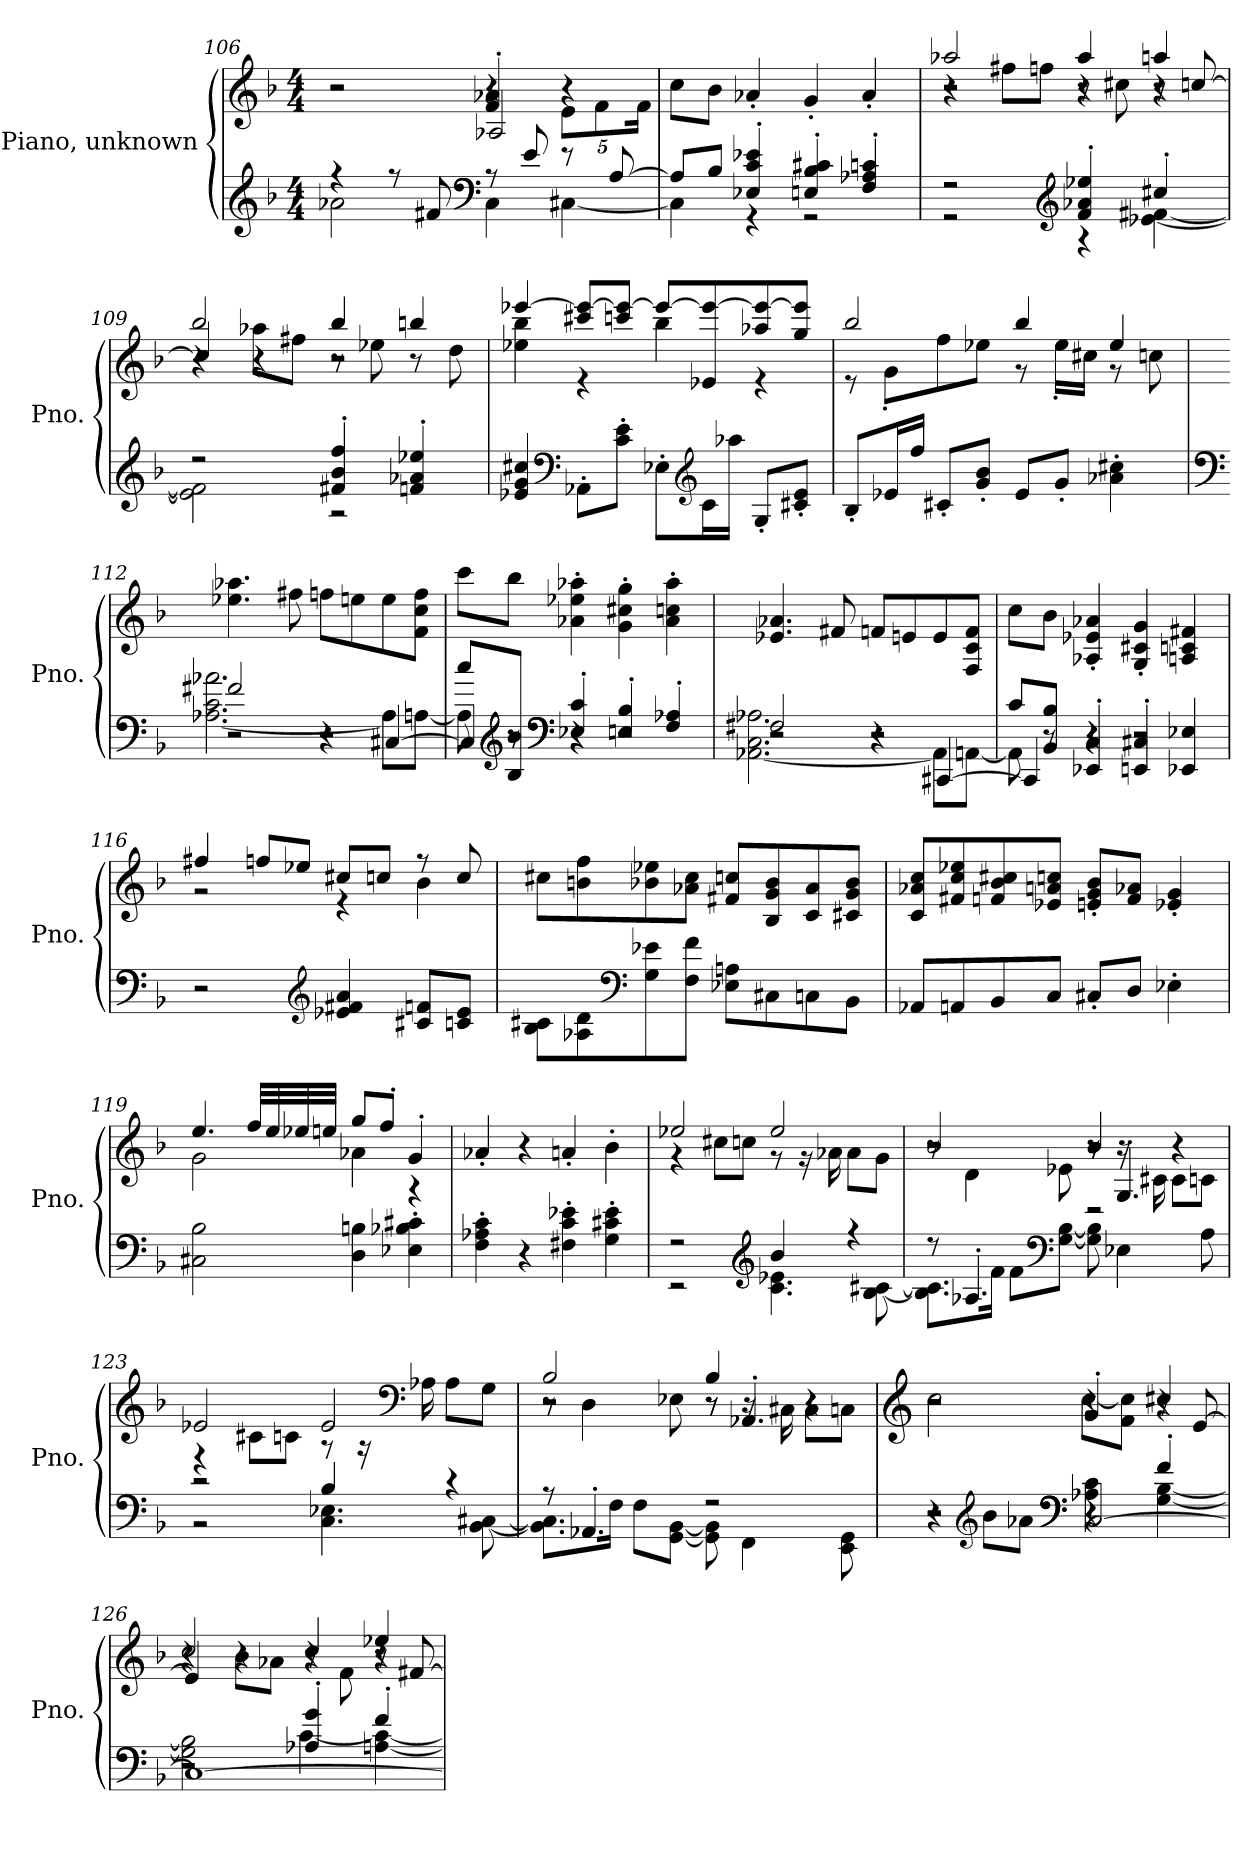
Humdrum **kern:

**kern	**kern
*part1	*part1
*staff2	*staff1
*I"Piano, unknown	*
*I'Pno.	*
!!LO:LB:g=z
*clefG2	*clefG2
*k[b-]	*k[b-]
*M4/4	*M4/4
=106	=106
*^	*^
*	*	*	*^
4r	2a-X\	2r	2r	2r
8r	.	.	.	.
8f#X/	.	.	.	.
*clefF4	*	*	*	*
8r	4C\	4f/' 4a-X/'	4r	2A-X/
8e/	.	.	.	.
*	*	*	*Xbrackettup	*
8r	[4C#X\	4r	10e\L	.
.	.	.	10f\	.
[8A/	.	.	.	.
.	.	.	20f\Jk	.
*	*	*v	*v	*v
=107	=107	=107
8A/L]	4C#\]	8cc\L
8B-/J	.	8b-\J
4E-X/' 4c/' 4e-X/'	4r	4a-X'/
4En/' 4B-/' 4c#X/'	2r	4g'/
4F/' 4A-X/' 4cn/'	.	4a-'/
=108	=108	=108
*	*	*^
*	*	*	*^
2r	2r	2aa-X/	4r	2r
.	.	.	8ff#X\L	.
.	.	.	8ffn\J	.
*clefG2	*	*	*	*
4f/' 4a-X/' 4ee-X/'	4r	4aa-/	8r	4r
.	.	.	8cc#X\	.
4cc#X'/	[4e-X\ [4f#X\	4aan/	4r	8r
.	.	.	.	[8ccn/
!!LO:LB:g=z	!!	!!
=109	=109	=109	=109	=109
2r	2e-\] 2f#\]	2bb-/	4r	4cc/]
.	.	.	8aa-X\L	4r
.	.	.	8ff#X\J	.
4f#X/' 4b-/' 4ff/'	2r	4bb-/	8r	2r
.	.	.	8ee-X\	.
4fn/' 4a-X/' 4ee-X/'	.	4bbn/	8r	.
.	.	.	8dd\	.
*v	*v	*	*	*
*	*	*v	*v
=110	=110	=110
4e-X/ 4g/ 4cc#X/	[4eee-X/	4ee-X\ 4bb-\
*clefF4	*	*
8AA-X'\L	8ccc#X/ 8eee-/_L	4r
8c\' 8e-\'J	8cccn/ 8eee-/_J	.
8E-X'\L	8eee-/L_	4bb-\
*clefG2	*	*
16c\L	8e-X/ 8eee-/_	.
16aa-X\JJ	.	.
8G'/L	8aa-X/ 8eee-/_	4r
8c#X/' 8e-/'J	8gg/ 8eee-/]J	.
=111	=111	=111
8B-'/L	2bb-/	8r
16e-X/L	.	8g'\L
16ff/JJ	.	.
8c#X'/L	.	8ff\
8g/' 8b-/'J	.	8ee-X\J
8e-/L	4bb-/	8r
8g'/J	.	16ee-'\LL
.	.	16cc#X\JJ
4a-X\' 4cc#X\'	4ee-/	8r
.	.	8ccn\
*	*v	*v
!!LO:LB:g=z
=112	=112
*clefF4	*
*^	*
*	*^	*
2f#X/	[2.A-X\ 2.c\ 2.a-X\	2r	4.ee-X\ 4.aa-X\
.	.	.	8ff#X\
2r	.	4r	8ffn\L
.	.	.	8een\
.	8A-\L]	[4C#X/	8ee\
.	[8An\J	.	8f\ 8cc\ 8ff\J
=113	=113	=113	=113
8cc/L	8A\]	4C#/]	8ccc\L
*clefG2	*	*	*
8B-/ 8b-/J	8r	.	8bb-\J
*clefF4	*	*	*
4E-X/' 4c/'	4r	4r	4a-X\' 4ee-X\' 4aa-X\'
4En/' 4B-/'	2r	2r	4g\' 4cc#X\' 4gg\'
4F/' 4A-X/'	.	.	4a-\' 4ccn\' 4aa-\'
=114	=114	=114	=114
2F#X/	[2.AA-X\ 2.C\ 2.A-X\	2r	4.e-X/ 4.a-X/
.	.	.	8f#X/
2r	.	4r	8fn/L
.	.	.	8en/
.	8AA-\L]	[4CC#X/	8e/
.	[8AAn\J	.	8F/ 8c/ 8f/J
!!LO:LB:g=z
=115	=115	=115	=115
8c/L	8AA\]	4CC#/]	8cc\L
8BB-/ 8B-/J	8r	.	8b-\J
4EE-X/' 4C/'	4r	4r	4A-X/' 4e-X/' 4a-X/'
4EEn/' 4C#X/'	2r	2r	4G/' 4c#X/' 4g/'
4EE-X/ 4E-X/	.	.	4An/ 4cn/ 4f#X/
*v	*v	*v	*
=116	=116
*	*^
2r	4ff#X/	2r
.	8ffn/L	.
.	8ee-X/J	.
*clefG2	*	*
4e-X/ 4f#X/ 4a/	8cc#X/L	4r
.	8ccn/J	.
8c#X/ 8fn/L	8r	4b-\
8cn/ 8e-/J	8cc/	.
*	*v	*v
=117	=117
8B-\ 8c#X\L	8cc#X\L
8A-X\ 8d\	8bn\ 8ff\
*clefF4	*
8G\ 8e-X\	8b-X\ 8ee-X\
8F\ 8f\J	8a-X\ 8cc#\J
8E-X\ 8An\L	8f#X/ 8ccn/L
8C#X\	8B-/ 8g/ 8b-/
8Cn\	8c/ 8a-/
8BB-\J	8c#X/ 8g/ 8b-/J
!!LO:PB:g=z
=118	=118
8AA-X/L	8c/ 8a-X/ 8cc/L
8AAn/	8f#X/ 8cc/ 8ee-X/
8BB-/	8fn/ 8b-/ 8cc#X/
8C/J	8e-X/ 8an/ 8ccn/J
8C#X'/L	8en/' 8g/' 8b-/'L
8D/J	8f/ 8a-X/J
4E-X'\	4e-X/' 4g/'
=119	=119
*	*^
2C#X\ 2B-\	4.ee/	2g\
.	32ff/LLL	.
.	32ee/	.
.	32ee-X/	.
.	32een/JJJ	.
4D\ 4Bn\	8gg/L	4a-X\
.	8ff'/J	.
4E-X\' 4B-X\' 4c#X\'	4g'/	4r
*	*v	*v
=120	=120
4F\' 4A-X\' 4c\'	4a-X'/
4r	4r
4F#X\' 4c\' 4e-X\'	4an'/
4G\' 4c#X\' 4e-\'	4b-'\
!!LO:LB:g=z
=121	=121
*^	*^
2r	2r	2ee-X/	4r
.	.	.	8cc#X\L
.	.	.	8ccn\J
*clefG2	*	*	*
4b-/	4.c\ 4.e-X\	2ee-/	8r
.	.	.	16r
.	.	.	16a-X\
4r	.	.	8a-\L
.	[8B-\ [8c#X\	.	8g\J
=122	=122	=122	=122
*	*	*	*^
8r	8.B-\] 8.c#\]L	2b-/	8r	2r
4.A-X'/	.	.	4d\	.
.	16f\Jk	.	.	.
.	8f\L	.	.	.
*clefF4	*	*	*	*
.	[8G\ [8B-\J	.	8e-X\	.
2r	8G\] 8B-\]	4b-/	8r	8r
.	4E-X\	.	16r	4.G'/
.	.	.	16c#X\	.
.	.	4r	8c#\L	.
.	8A-\	.	8cn\J	.
*	*	*	*v	*v
!!LO:LB:g=z
=123	=123	=123	=123
2r	2r	2e-X/	4r
.	.	.	8c#X\L
.	.	.	8cn\J
4B-/	4.C\ 4.E-X\	2e-/	8r
.	.	.	16r
*	*	*clefF4	*
.	.	.	16A-X\
4r	.	.	8A-\L
.	[8BB-\ [8C#X\	.	8G\J
=124	=124	=124	=124
*	*	*	*^
8r	8.BB-\] 8.C#\]L	2B-/	8r	2r
4.AA-X'/	.	.	4D\	.
.	16F\Jk	.	.	.
.	8F\L	.	.	.
.	[8GG\ [8BB-\J	.	8E-X\	.
2r	8GG\] 8BB-\]	4B-/	8r	8r
.	4FF\	.	16r	4.AA-X'/
.	.	.	16C#X\	.
.	.	4r	8C#\L	.
.	8EE\ 8GG\	.	8Cn\J	.
*v	*v	*	*	*
!!LO:LB:g=z	!!	!!
=125	=125	=125	=125
*	*clefG2	*	*
*^	*	*	*
*	*^	*	*	*
2r	4r	2r	2r	2cc\	2r
*clefG2	*	*	*	*	*
.	8b-\L	.	.	.	.
.	8a-X\J	.	.	.	.
*clefF4	*	*	*	*	*
4r	4A-X\ 4c\	[2C/	4g'/	[8cc\L	4r
.	.	.	.	8f\ 8cc\]J	.
4f'/	[4G\ [4B-\	.	4cc#X/	4r	8r
.	.	.	.	.	[8e/
=126	=126	=126	=126	=126	=126
2r	2G\] 2B-\]	1C_	2cc/	4r	4e/]
.	.	.	.	8b-\L	4r
.	.	.	.	8a-X\J	.
4A-X/' 4g/'	[4c\	.	4cc/	8r	4r
.	.	.	.	8f\	.
4f'/	[4An\ 4c\_	.	4ee-X/	4r	8r
.	.	.	.	.	[8f#X/
*v	*v	*v	*	*	*
*	*v	*v	*v
=	=
*-	*-
